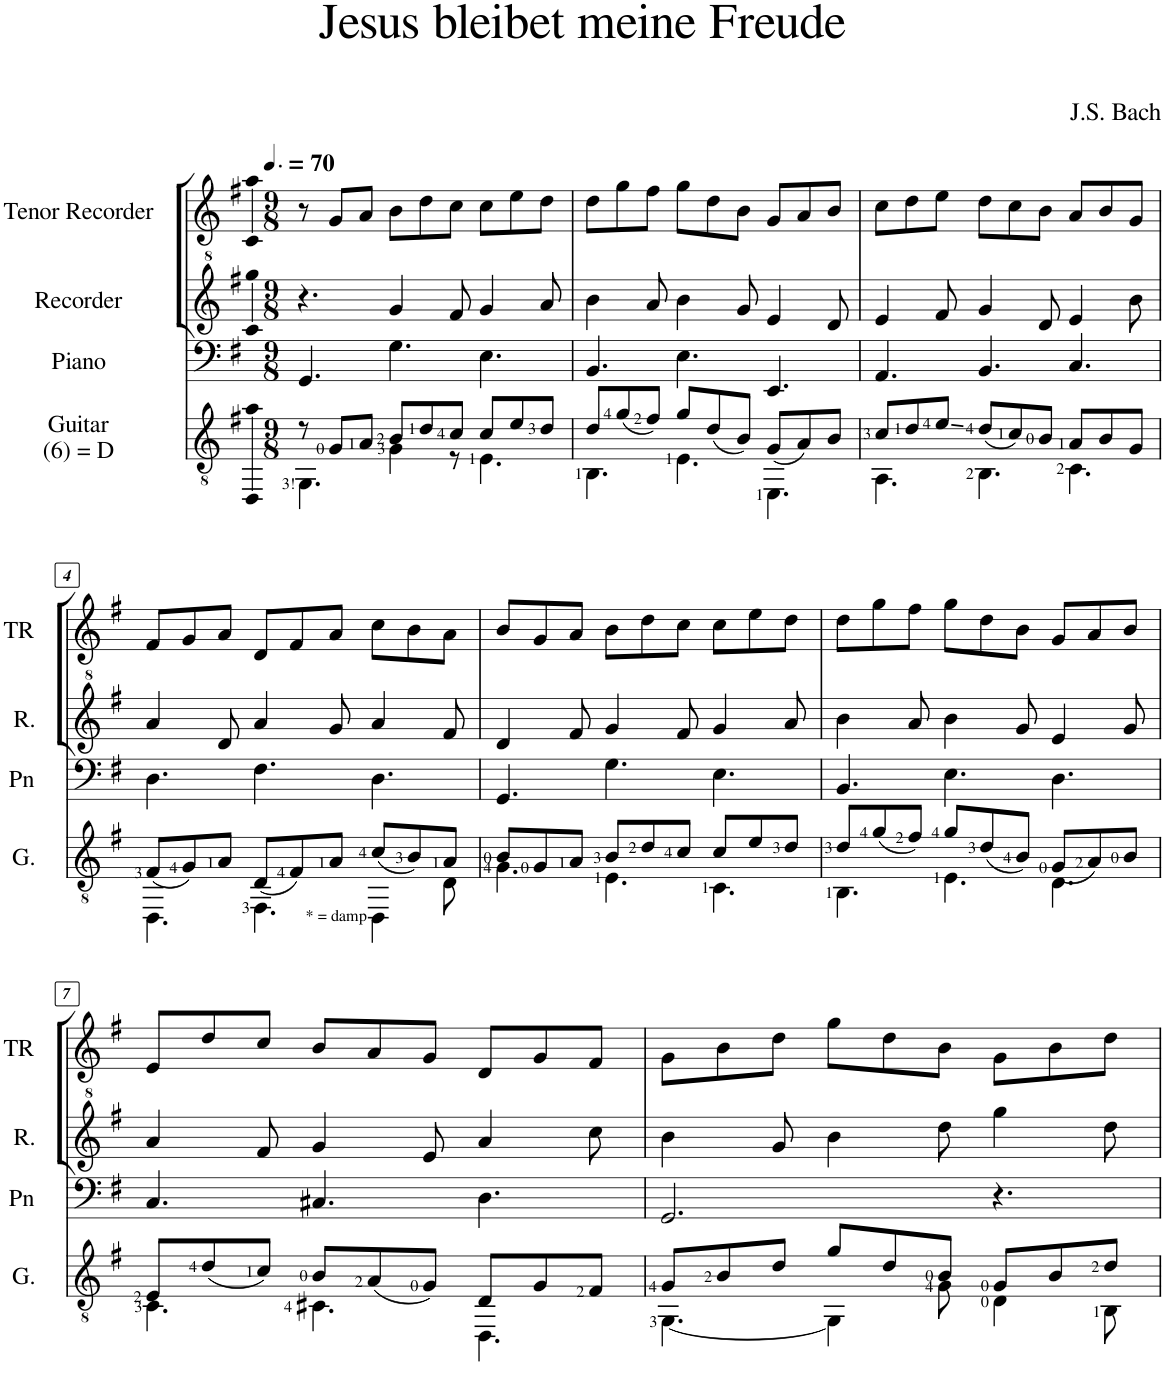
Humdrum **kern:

**kern	**kern	**kern	**kern
*part4	*part3	*part2	*part1
*staff4	*staff3	*staff2	*staff1
*I"Guitar (6) = D	*I"Piano	*I"Recorder	*I"Tenor Recorder
*I'G.	*I'Pn	*I'R.	*I'TR
*clefGv2	*clefF4	*clefG^2	*clefG2
*k[f#]	*k[f#]	*k[f#]	*k[f#]
*M9/8	*M9/8	*M9/8	*M9/8
*MM105	*MM105	*MM105	*MM105
=1	=1	=1	=1
*^	*	*	*
8r	4.GG\	4.GG/	4.r	8r
8G/L	.	.	.	8g/L
8A/J	.	.	.	8a/J
8B/L	4G\	4.G\	4gg/	8b\L
8d/	.	.	.	8dd\
8c/J	8r	.	8ff#/	8cc\J
8c/L	4.E\	4.E\	4gg/	8cc\L
8e/	.	.	.	8ee\
8d/J	.	.	8aa/	8dd\J
=2	=2	=2	=2	=2
8d/L	4.BB\	4.BB/	4bb\	8dd\L
(<8g/	.	.	.	8gg\
8f#/J)	.	.	8aa/	8ff#\J
8g/L	4.E\	4.E\	4bb\	8gg\L
(<8d/	.	.	.	8dd\
8B/J)	.	.	8gg/	8b\J
(<8G/L	4.EE\	4.EE/	4ee/	8g/L
8A/)	.	.	.	8a/
8B/J	.	.	8dd/	8b/J
=3	=3	=3	=3	=3
8c/L	4.AA\	4.AA/	4ee/	8cc\L
8d/	.	.	.	8dd\
8e/J	.	.	8ff#/	8ee\J
(<8d/L	4.BB\	4.BB/	4gg/	8dd\L
8c/)	.	.	.	8cc\
8B/J	.	.	8dd/	8b\J
8A/L	4.C\	4.C/	4ee/	8a/L
8B/	.	.	.	8b/
8G/J	.	.	8bb\	8g/J
!!LO:LB:g=z
=4	=4	=4	=4	=4
(<8F#/L	4.DD\	4.D\	4aa/	8f#/L
8G/)	.	.	.	8g/
8A/J	.	.	8dd/	8a/J
(<8D/L	4.FF#\	4.F#\	4aa/	8d/L
8F#/)	.	.	.	8f#/
8A/J	.	.	8gg/	8a/J
(<8c/L	4DD\	4.D\	4aa/	8cc\L
8B/)	.	.	.	8b\
8A/J	8D\	.	8ff#/	8a\J
=5	=5	=5	=5	=5
8B/L	4.G\	4.GG/	4dd/	8b/L
8G/	.	.	.	8g/
8A/J	.	.	8ff#/	8a/J
8B/L	4.E\	4.G\	4gg/	8b\L
8d/	.	.	.	8dd\
8c/J	.	.	8ff#/	8cc\J
8c/L	4.C\	4.E\	4gg/	8cc\L
8e/	.	.	.	8ee\
8d/J	.	.	8aa/	8dd\J
=6	=6	=6	=6	=6
8d/L	4.BB\	4.BB/	4bb\	8dd\L
(<8g/	.	.	.	8gg\
8f#/J)	.	.	8aa/	8ff#\J
8g/L	4.E\	4.E\	4bb\	8gg\L
(<8d/	.	.	.	8dd\
8B/J)	.	.	8gg/	8b\J
(<8G/L	4.D\	4.D\	4ee/	8g/L
8A/)	.	.	.	8a/
8B/J	.	.	8gg/	8b/J
!!LO:LB:g=z
=7	=7	=7	=7	=7
8E/L	4.C\	4.C/	4aa/	8e/L
(<8d/	.	.	.	8dd/
8c/J)	.	.	8ff#/	8cc/J
8B/L	4.C#X\	4.C#X/	4gg/	8b/L
(<8A/	.	.	.	8a/
8G/J)	.	.	8ee/	8g/J
8D/L	4.DD\	4.D\	4aa/	8d/L
8G/	.	.	.	8g/
8F#/J	.	.	8ccc\	8f#/J
=8	=8	=8	=8	=8
8G/L	[4.GG\	2.GG/	4bb\	8g\L
8B/	.	.	.	8b\
8d/J	.	.	8gg/	8dd\J
8g/L	4GG\]	.	4bb\	8gg\L
8d/	.	.	.	8dd\
8B/J	8G\	.	8ddd\	8b\J
8G/L	4D\	4.r	4ggg\	8g\L
8B/	.	.	.	8b\
8d/J	8BB\	.	8ddd\	8dd\J
*v	*v	*	*	*
=	=	=	=
*-	*-	*-	*-
